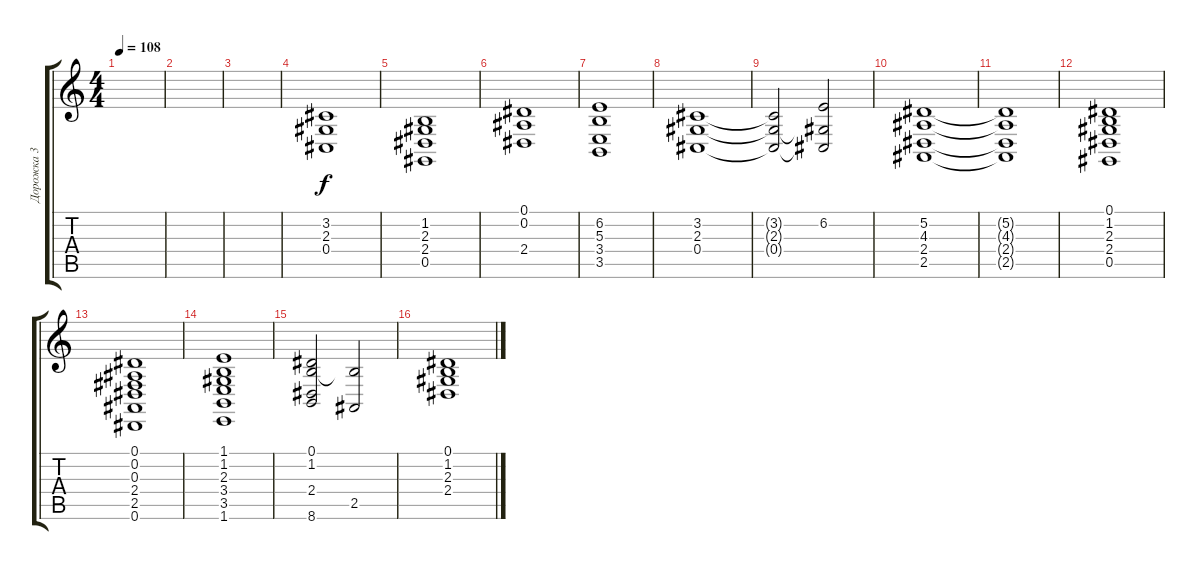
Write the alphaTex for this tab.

\track ("Дорожка 3" "Дорожка 3") {instrument synthstrings2}
\staff {score tabs}
\tuning (Eb4 Bb3 Gb3 Db3 Ab2 Eb2) {hide}
\ts (4 4)
\tempo 108
\clef g2
\ks c
|
|
|
(3.2 2.3 0.4).1 |
(1.2 2.3 2.4 0.5).1 |
(0.1 0.2 2.4).1 |
(6.2 5.3 3.4 3.5).1 |
(3.2 2.3 0.4).1 |
(3.2{t} 2.3{t} 0.4{t}).2 (6.2 2.3{t} 0.4{t}).2 |
(5.2 4.3 2.4 2.5).1 |
(5.2{t} 4.3{t} 2.4{t} 2.5{t}).1 |
(0.1 1.2 2.3 2.4 0.5).1 |
(0.1 0.2 0.3 2.4 2.5 0.6).1 |
(1.1 1.2 2.3 3.4 3.5 1.6).1 |
(0.1 1.2 2.4 8.6).2 (1.2{t} 2.5).2 |
(0.1 1.2 2.3 2.4).1
